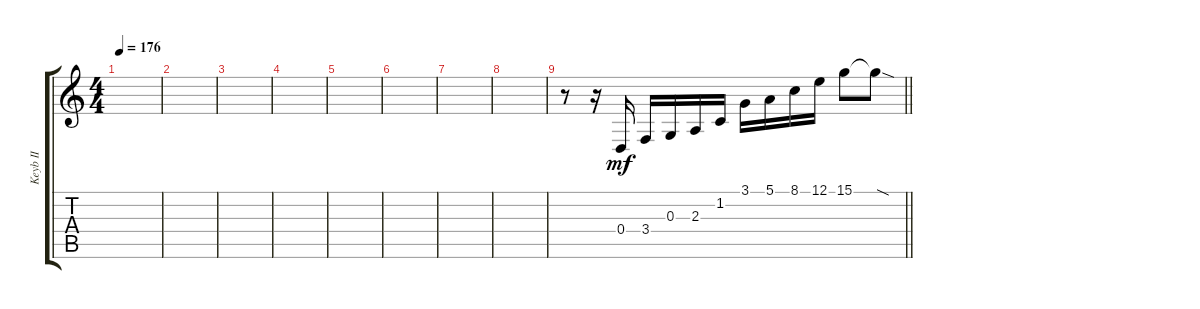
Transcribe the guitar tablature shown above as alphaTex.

\track ("Keyb II" "Keyb II") {instrument stringensemble1}
\staff {score tabs}
\tuning (E4 B3 G3 D3 A2 E2) {hide}
\ts (4 4)
\tempo 176
\clef g2
\ks c
|
|
|
|
|
|
|
|
\barLineRight lightlight
r.8 r.16 0.4.16{dy mf} 3.4.16 0.3.16 2.3.16 1.2.16 3.1.16 5.1.16 8.1.16 12.1.16 15.1.8 15.1{sod t}.8
